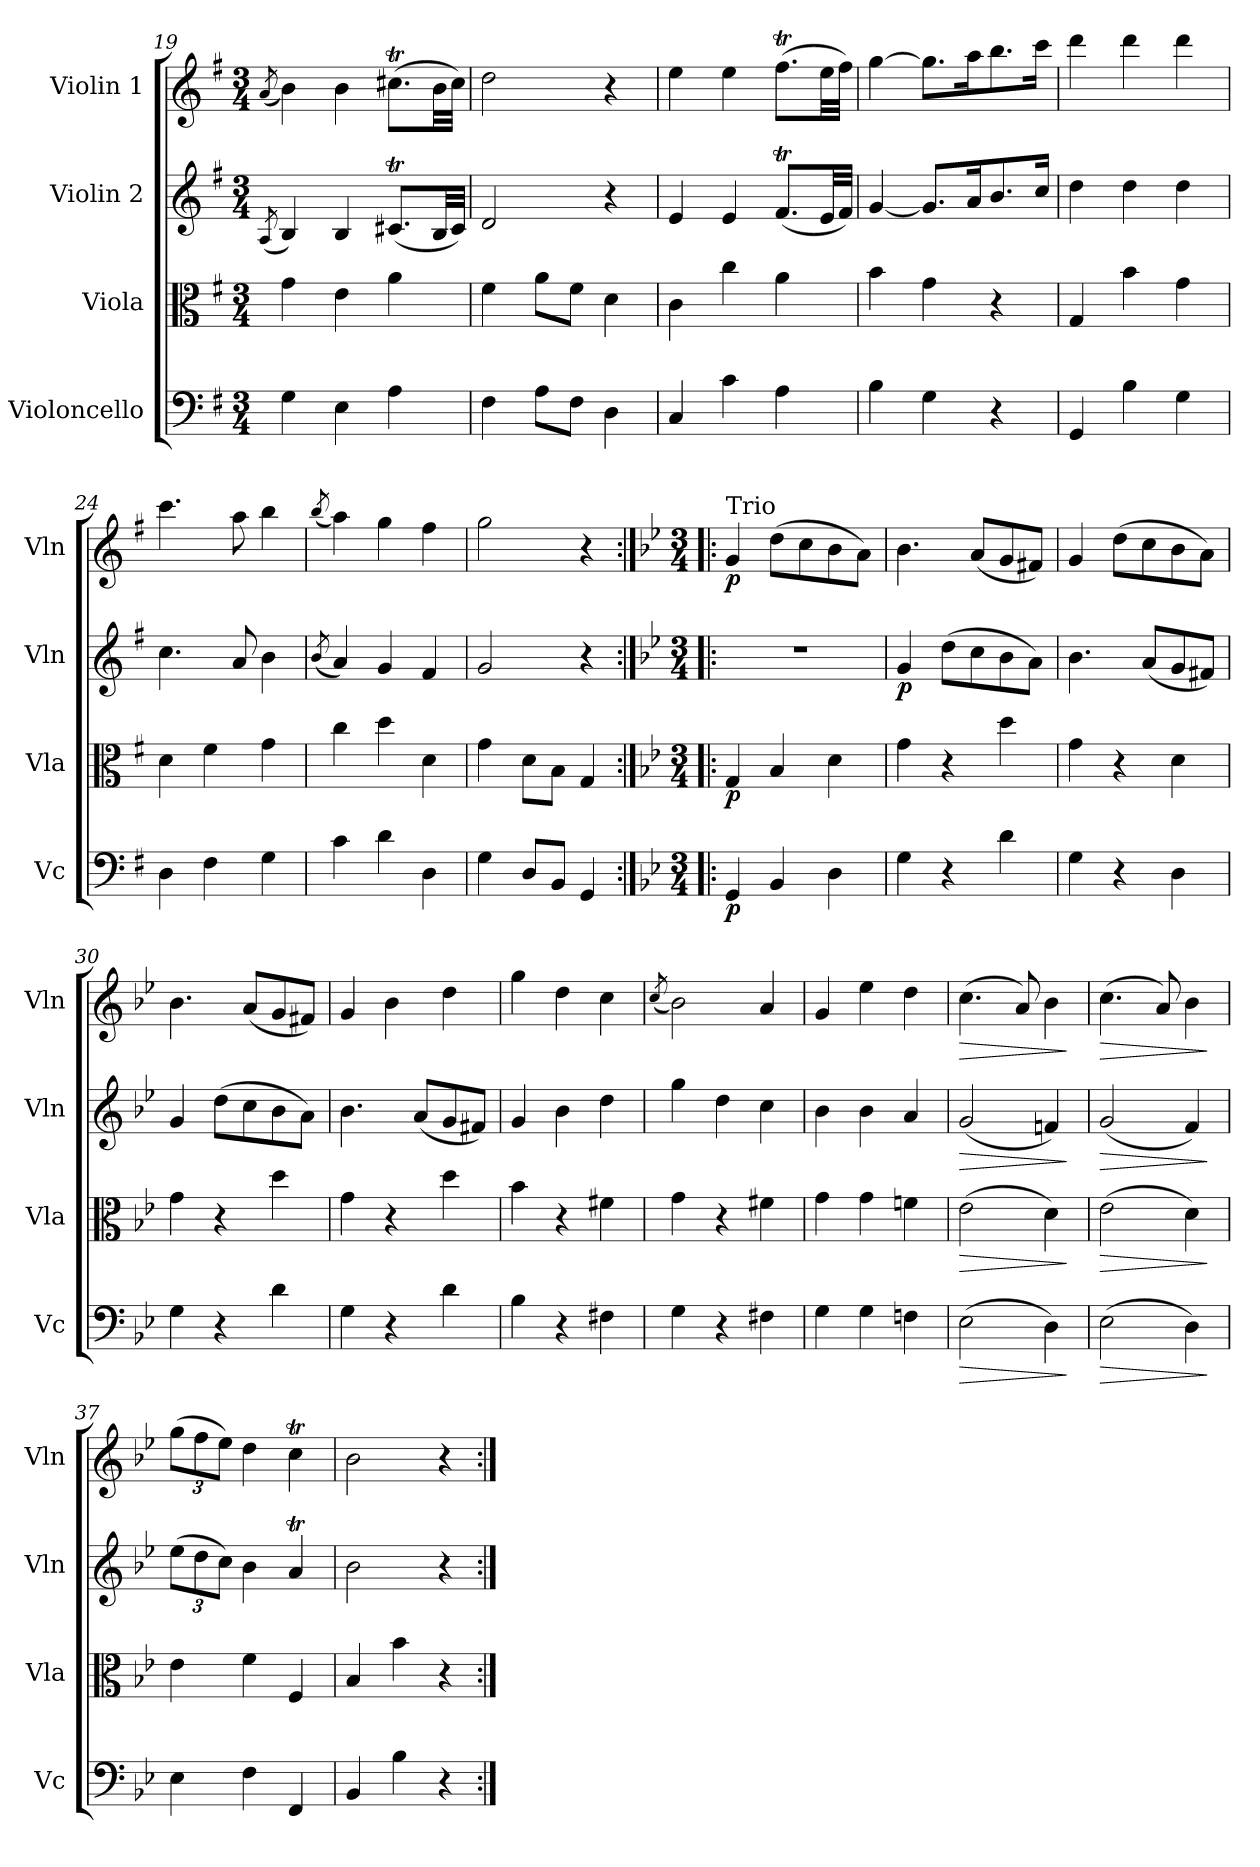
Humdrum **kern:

**kern	**dynam	**kern	**dynam	**kern	**dynam	**kern	**dynam
*part4	*part4	*part3	*part3	*part2	*part2	*part1	*part1
*staff4	*staff4	*staff3	*staff3	*staff2	*staff2	*staff1	*staff1
*I"Violoncello	*	*I"Viola	*	*I"Violin 2	*	*I"Violin 1	*
*I'Vc	*	*I'Vla	*	*I'Vln	*	*I'Vln	*
*clefF4	*	*clefC3	*	*clefG2	*	*clefG2	*
*k[f#]	*	*k[f#]	*	*k[f#]	*	*k[f#]	*
*M3/4	*	*M3/4	*	*M3/4	*	*M3/4	*
=19	=19	=19	=19	=19	=19	=19	=19
.	.	.	.	(8qA/	.	(8qa/	.
4G\	.	4g\	.	4B/)	.	4b\)	.
4E\	.	4e\	.	4B/	.	4b\	.
4A\	.	4a\	.	(8.c#Xt/L	.	(8.cc#Xt\L	.
.	.	.	.	32B/LL	.	32b\LL	.
.	.	.	.	32c#/JJJ)	.	32cc#\JJJ)	.
=20	=20	=20	=20	=20	=20	=20	=20
4F#\	.	4f#\	.	2d/	.	2dd\	.
8A\L	.	8a\L	.	.	.	.	.
8F#\J	.	8f#\J	.	.	.	.	.
4D\	.	4d\	.	4r	.	4r	.
=21	=21	=21	=21	=21	=21	=21	=21
4C/	.	4c\	.	4e/	.	4ee\	.
4c\	.	4cc\	.	4e/	.	4ee\	.
4A\	.	4a\	.	(8.f#t/L	.	(8.ff#t\L	.
.	.	.	.	32e/LL	.	32ee\LL	.
.	.	.	.	32f#/JJJ)	.	32ff#\JJJ)	.
!!LO:LB:g=z
=22	=22	=22	=22	=22	=22	=22	=22
4B\	.	4b\	.	[4g/	.	[4gg\	.
4G\	.	4g\	.	8.g/L]	.	8.gg\L]	.
.	.	.	.	16a/K	.	16aa\K	.
4r	.	4r	.	8.b/	.	8.bb\	.
.	.	.	.	16cc/Jk	.	16ccc\Jk	.
=23	=23	=23	=23	=23	=23	=23	=23
4GG/	.	4G/	.	4dd\	.	4ddd\	.
4B\	.	4b\	.	4dd\	.	4ddd\	.
4G\	.	4g\	.	4dd\	.	4ddd\	.
=24	=24	=24	=24	=24	=24	=24	=24
4D\	.	4d\	.	4.cc\	.	4.ccc\	.
4F#\	.	4f#\	.	.	.	.	.
.	.	.	.	8a/	.	8aa\	.
4G\	.	4g\	.	4b\	.	4bb\	.
=25	=25	=25	=25	=25	=25	=25	=25
.	.	.	.	(8qb/	.	(8qbb/	.
4c\	.	4cc\	.	4a/)	.	4aa\)	.
4d\	.	4dd\	.	4g/	.	4gg\	.
4D\	.	4d\	.	4f#/	.	4ff#\	.
=26	=26	=26	=26	=26	=26	=26	=26
4G\	.	4g\	.	2g/	.	2gg\	.
8D/L	.	8d\L	.	.	.	.	.
8BB/J	.	8B\J	.	.	.	.	.
4GG/	.	4G/	.	4r	.	4r	.
!!LO:PB:g=z
=27:|!|:	=27:|!|:	=27:|!|:	=27:|!|:	=27:|!|:	=27:|!|:	=27:|!|:	=27:|!|:
*k[b-e-]	*	*k[b-e-]	*	*k[b-e-]	*	*k[b-e-]	*
*M3/4	*	*M3/4	*	*M3/4	*	*M3/4	*
!	!	!	!	!	!	!LO:TX:a:t=Trio	!
!	!LO:DY:b	!	!LO:DY:b	!	!	!	!LO:DY:b
4GG/	p	4G/	p	2.r	.	4g/	p
4BB-/	.	4B-/	.	.	.	(8dd\L	.
.	.	.	.	.	.	8cc\	.
4D\	.	4d\	.	.	.	8b-\	.
.	.	.	.	.	.	8a\J)	.
=28	=28	=28	=28	=28	=28	=28	=28
!	!	!	!	!	!LO:DY:b	!	!
4G\	.	4g\	.	4g/	p	4.b-\	.
4r	.	4r	.	(8dd\L	.	.	.
.	.	.	.	8cc\	.	(8a/L	.
4d\	.	4dd\	.	8b-\	.	8g/	.
.	.	.	.	8a\J)	.	8f#X/J)	.
=29	=29	=29	=29	=29	=29	=29	=29
4G\	.	4g\	.	4.b-\	.	4g/	.
4r	.	4r	.	.	.	(8dd\L	.
.	.	.	.	(8a/L	.	8cc\	.
4D\	.	4d\	.	8g/	.	8b-\	.
.	.	.	.	8f#X/J)	.	8a\J)	.
=30	=30	=30	=30	=30	=30	=30	=30
4G\	.	4g\	.	4g/	.	4.b-\	.
4r	.	4r	.	(8dd\L	.	.	.
.	.	.	.	8cc\	.	(8a/L	.
4d\	.	4dd\	.	8b-\	.	8g/	.
.	.	.	.	8a\J)	.	8f#X/J)	.
=31	=31	=31	=31	=31	=31	=31	=31
4G\	.	4g\	.	4.b-\	.	4g/	.
4r	.	4r	.	.	.	4b-\	.
.	.	.	.	(8a/L	.	.	.
4d\	.	4dd\	.	8g/	.	4dd\	.
.	.	.	.	8f#X/J)	.	.	.
=32	=32	=32	=32	=32	=32	=32	=32
4B-\	.	4b-\	.	4g/	.	4gg\	.
4r	.	4r	.	4b-\	.	4dd\	.
4F#X\	.	4f#X\	.	4dd\	.	4cc\	.
!!LO:LB:g=z
=33	=33	=33	=33	=33	=33	=33	=33
.	.	.	.	.	.	(8qcc/	.
4G\	.	4g\	.	4gg\	.	2b-\)	.
4r	.	4r	.	4dd\	.	.	.
4F#X\	.	4f#X\	.	4cc\	.	4a/	.
=34	=34	=34	=34	=34	=34	=34	=34
4G\	.	4g\	.	4b-\	.	4g/	.
4G\	.	4g\	.	4b-\	.	4ee-\	.
4Fn\	.	4fn\	.	4a/	.	4dd\	.
=35	=35	=35	=35	=35	=35	=35	=35
!	!LO:HP:b	!	!LO:HP:b	!	!LO:HP:b	!	!LO:HP:b
(2E-\	>	(2e-\	>	(2g/	>	(4.cc\	>
.	.	.	.	.	.	8a/)	.
4D\)	.	4d\)	.	4fn/)	.	4b-\	.
.	]	.	]	.	]	.	]
=36	=36	=36	=36	=36	=36	=36	=36
!	!LO:HP:b	!	!LO:HP:b	!	!LO:HP:b	!	!LO:HP:b
(2E-\	>	(2e-\	>	(2g/	>	(4.cc\	>
.	.	.	.	.	.	8a/)	.
4D\)	.	4d\)	.	4f/)	.	4b-\	.
.	]	.	]	.	]	.	]
=37	=37	=37	=37	=37	=37	=37	=37
*	*	*	*	*Xbrackettup	*	*Xbrackettup	*
4E-\	.	4e-\	.	(12ee-\L	.	(12gg\L	.
.	.	.	.	12dd\	.	12ff\	.
.	.	.	.	12cc\J)	.	12ee-\J)	.
4F\	.	4f\	.	4b-\	.	4dd\	.
4FF/	.	4F/	.	4at/	.	4ccT\	.
=38	=38	=38	=38	=38	=38	=38	=38
4BB-/	.	4B-/	.	2b-\	.	2b-\	.
4B-\	.	4b-\	.	.	.	.	.
4r	.	4r	.	4r	.	4r	.
=:|!	=:|!	=:|!	=:|!	=:|!	=:|!	=:|!	=:|!
*-	*-	*-	*-	*-	*-	*-	*-
